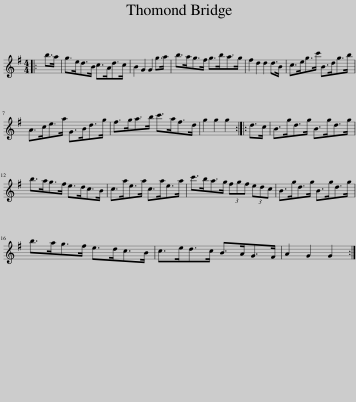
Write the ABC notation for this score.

X:1
L:1/8
M:4/4
I:linebreak $
K:G
V:1 treble
V:1
|: b>a | g>ed>B c>Ad>c | B2 G2 G2 g>a | b>ag>f g>ba>g | f2 d2 d2 d>B | %5
 c>eg>c' B>dg>b |$ A>ce>a G>Bd>g | f>ga>b c'>af>d | g2 g2 g2 :: d>c | %10
 B>gd>g B>gd>g |$ b>ag>f e>dc>B | c>ae>a c>ae>a | c'>ba>g (3fgf (3edc | B>gd>g B>gd>g |$ %15
 b>ag>f e>dc>B | c>ed>c B>AG>F | A2 G2 G2 :| %18
